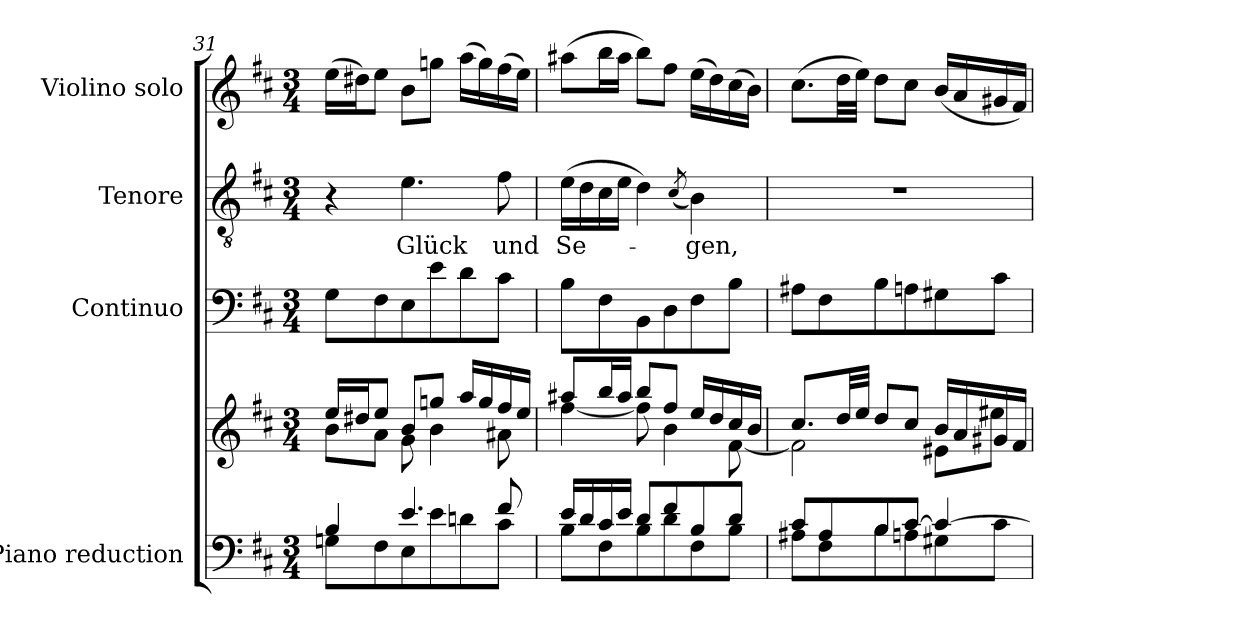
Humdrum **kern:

**kern	**kern	**kern	**kern	**text	**kern
*part4	*part4	*part3	*part2	*part2	*part1
*staff5	*staff4	*staff3	*staff2	*staff2	*staff1
*I"Piano reduction	*	*I"Continuo	*I"Tenore	*	*I"Violino solo
*I'Pno	*	*	*	*	*I'Vln
*clefF4	*clefG2	*clefF4	*clefGv2	*	*clefG2
*k[f#c#]	*k[f#c#]	*k[f#c#]	*k[f#c#]	*	*k[f#c#]
*M3/4	*M3/4	*M3/4	*M3/4	*	*M3/4
=31	=31	=31	=31	=31	=31
*^	*^	*	*	*	*
4B/	8Gn\L	16ee/LL	8b\L	8G\L	4r	.	(16ee\LL
.	.	16dd#X/J	.	.	.	.	16dd#X\J)
.	8F#\	8ee/J	8a\J	8F#\	.	.	8ee\J
!	!	!	!	!	!	!LO:LY:b	!
4.e/	8E\	8b/L	8g\	8E\	4.e\	Glück	8b\L
.	8e\	8ggn/J	4b\	8e\	.	.	8ggn\J
.	8dn\	16aa/LL	.	8d\	.	.	(16aa\LL
.	.	16gg/	.	.	.	.	16gg\)
!	!	!	!	!	!	!LO:LY:b	!
8f#/	8c#\J	16ff#/	8a#X\	8c#\J	8f#\	und	(16ff#\
.	.	16ee/JJ	.	.	.	.	16ee\JJ)
=32	=32	=32	=32	=32	=32	=32	=32
!	!	!	!	!	!	!LO:LY:b	!
16e/LL	8B\L	8aa#X/L	[4ff#\	8B\L	(16e\LL	Se-	(8aa#X\L
16d/	.	.	.	.	16d\	.	.
16c#/	8F#\	16bb/L	.	8F#\	16c#\	.	16bb\L
16e/JJ	.	16aa#/JJ	.	.	16e\JJ	.	16aa#\JJ
8d/L	8B\	8bb/L	8ff#\]	8BB\	4d\)	.	8bb\L)
8f#/	8d\	8ff#/J	4b\	8D\	.	.	8ff#\J
.	.	.	.	.	(8qc#/	.	.
!	!	!	!	!	!	!LO:LY:b	!
8B/	8F#\	16ee/LL	.	8F#\	4B\)	-gen,	(16ee\LL
.	.	16dd/	.	.	.	.	16dd\)
8d/J	8B\J	16cc#/	[8f#\	8B\J	.	.	(16cc#\
.	.	16b/JJ	.	.	.	.	16b\JJ)
=33	=33	=33	=33	=33	=33	=33	=33
8c#/L	8A#X\L	8.cc#/L	2f#\]	8A#X\L	2.r	.	(8.cc#\L
8A#/	8F#\	.	.	8F#\	.	.	.
.	.	32dd/LL	.	.	.	.	32dd\LL
.	.	32ee/JJJ	.	.	.	.	32ee\JJJ)
8B/	8B\	8dd/L	.	8B\	.	.	8dd\L
[8c#/J	8An\	8cc#/J	.	8An\	.	.	8cc#\J
4c#/_	8G#X\	16b/LL	8e#X\L	8G#X\	.	.	(16b/LL
.	.	16a/	.	.	.	.	16a/
.	8c#\J	16g#X/	8ee#X\J	8c#\J	.	.	16g#X/
.	.	16f#/JJ	.	.	.	.	16f#/JJ)
*v	*v	*	*	*	*	*	*
*	*v	*v	*	*	*	*
=	=	=	=	=	=
*-	*-	*-	*-	*-	*-
